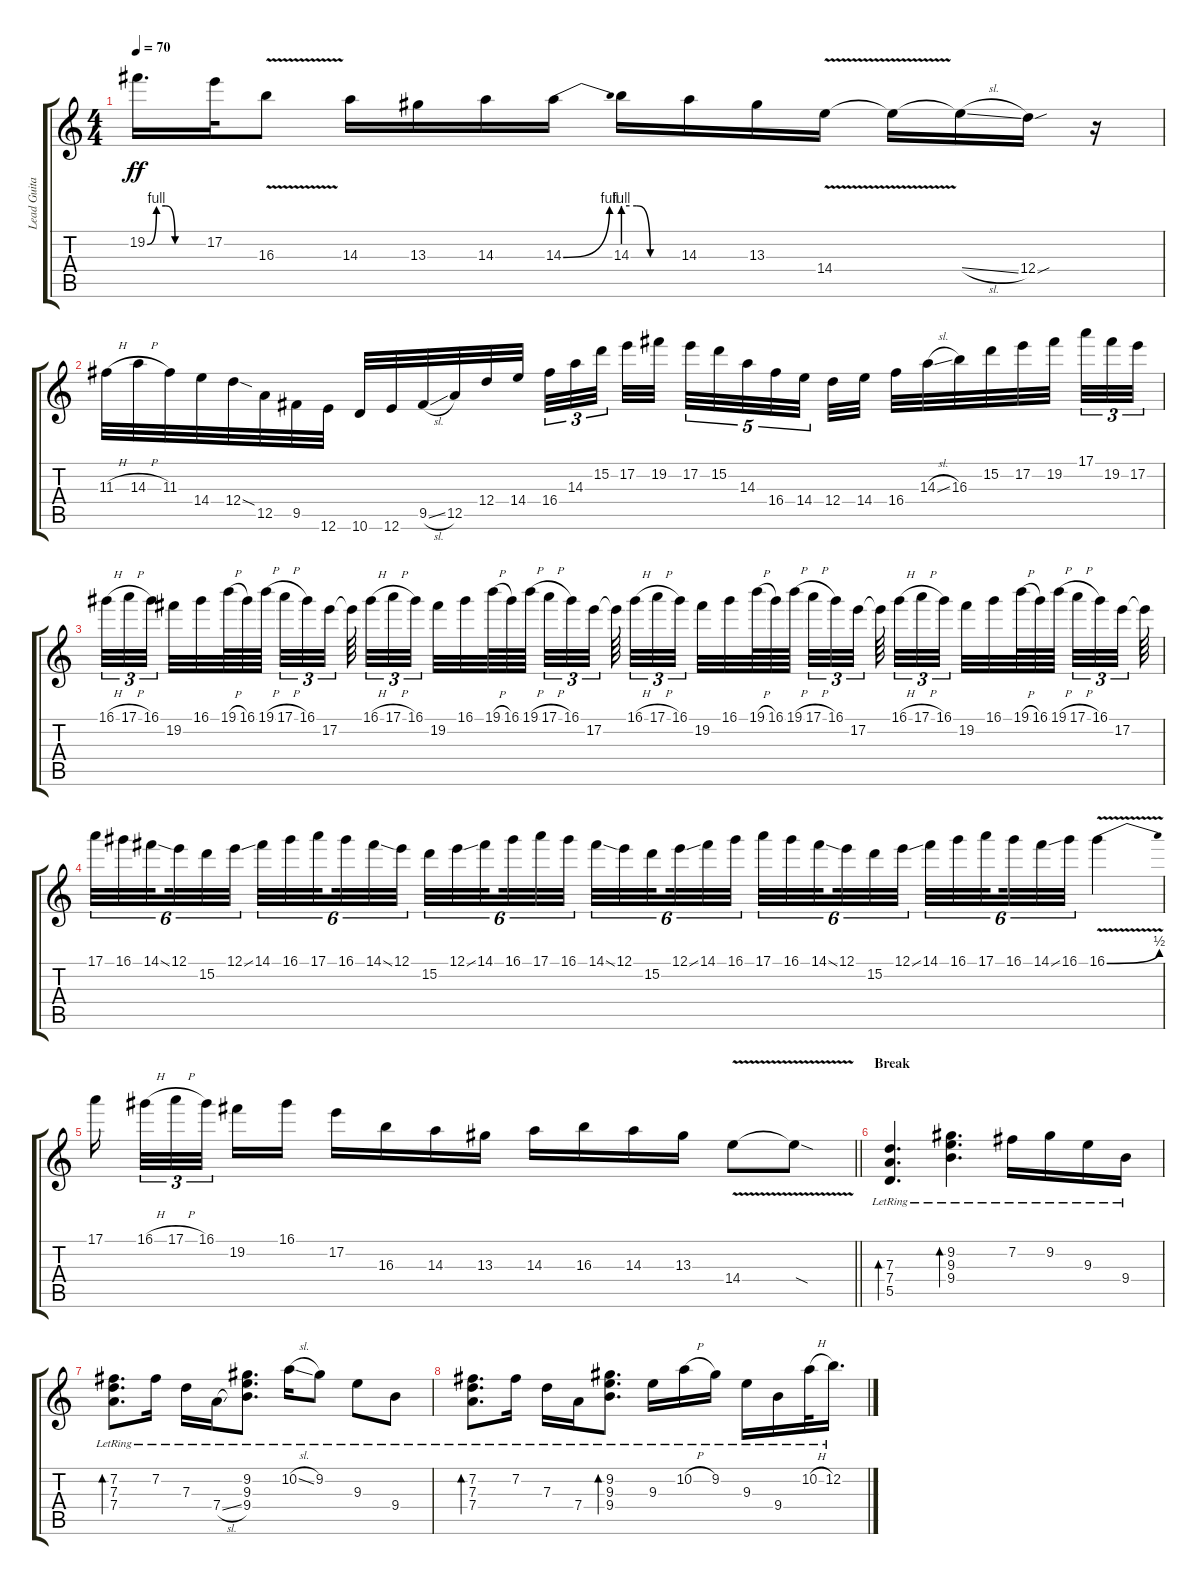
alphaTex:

\track ("Lead Guitar" "Lead Guita") {instrument overdrivenguitar}
\staff {score tabs}
\tuning (E4 B3 G3 D3 A2 E2) {hide}
\ts (4 4)
\tempo 70
\clef g2
\ks c
19.2{be (custom 0 0 10 4 20 4 30 0 60 0)}.16{d dy ff} 17.2.32 16.3{v}.8 14.3.16 13.3.16 14.3.16 14.3{be (bend 0 0 60 4)}.16 14.3{be (custom 0 4 15 4 30 0 60 0)}.16 14.3.16 13.3.16 14.4{v}.16 14.4{t}.16 14.4{sl t}.16 12.4{sou}.16 r.16 |
11.3{h}.32 14.3{h}.32 11.3.32 14.4.32 12.4{sod}.32 12.5.32 9.5.32 12.6.32 10.6.32 12.6.32 9.5{sl}.32 12.5.32 12.4.32 14.4.32{beam splitsecondary} 16.4.32{tu (3 2)} 14.3.32{tu (3 2)} 15.2.32{tu (3 2)} 17.2.32 19.2.32{beam splitsecondary} 17.2.32{tu (5 4)} 15.2.32{tu (5 4)} 14.3.32{tu (5 4)} 16.4.32{tu (5 4)} 14.4.32{tu (5 4) beam splitsecondary} 12.4.32 14.4.32 16.4.32 14.3{sl}.32 16.3.32 15.2.32 17.2.32 19.2.32{beam splitsecondary} 17.1.32{tu (3 2)} 19.2.32{tu (3 2)} 17.2.32{tu (3 2)} |
16.1{h}.32{tu (3 2)} 17.1{h}.32{tu (3 2)} 16.1.32{tu (3 2) beam splitsecondary} 19.2.32 16.1.32 19.1{h}.64 16.1.64 19.1{h}.64{beam splitsecondary} 17.1{h}.32{tu (3 2)} 16.1.32{tu (3 2)} 17.2.32{tu (3 2) beam splitsecondary} 17.2{t}.64 16.1{h}.32{tu (3 2)} 17.1{h}.32{tu (3 2)} 16.1.32{tu (3 2) beam splitsecondary} 19.2.32 16.1.32 19.1{h}.64 16.1.64 19.1{h}.64{beam splitsecondary} 17.1{h}.32{tu (3 2)} 16.1.32{tu (3 2)} 17.2.32{tu (3 2) beam splitsecondary} 17.2{t}.64 16.1{h}.32{tu (3 2)} 17.1{h}.32{tu (3 2)} 16.1.32{tu (3 2) beam splitsecondary} 19.2.32 16.1.32 19.1{h}.64 16.1.64 19.1{h}.64{beam splitsecondary} 17.1{h}.32{tu (3 2)} 16.1.32{tu (3 2)} 17.2.32{tu (3 2) beam splitsecondary} 17.2{t}.64 16.1{h}.32{tu (3 2)} 17.1{h}.32{tu (3 2)} 16.1.32{tu (3 2) beam splitsecondary} 19.2.32 16.1.32 19.1{h}.64 16.1.64 19.1{h}.64{beam splitsecondary} 17.1{h}.32{tu (3 2)} 16.1.32{tu (3 2)} 17.2.32{tu (3 2) beam splitsecondary} 17.2{t}.64 |
17.1.32{tu (6 4)} 16.1.32{tu (6 4)} 14.1{ss}.32{tu (6 4) beam splitsecondary} 12.1.32{tu (6 4)} 15.2.32{tu (6 4)} 12.1{ss}.32{tu (6 4) beam splitsecondary} 14.1.32{tu (6 4)} 16.1.32{tu (6 4)} 17.1.32{tu (6 4) beam splitsecondary} 16.1.32{tu (6 4)} 14.1{ss}.32{tu (6 4)} 12.1.32{tu (6 4)} 15.2.32{tu (6 4)} 12.1{ss}.32{tu (6 4)} 14.1.32{tu (6 4) beam splitsecondary} 16.1.32{tu (6 4)} 17.1.32{tu (6 4)} 16.1.32{tu (6 4) beam splitsecondary} 14.1{ss}.32{tu (6 4)} 12.1.32{tu (6 4)} 15.2.32{tu (6 4) beam splitsecondary} 12.1{ss}.32{tu (6 4)} 14.1.32{tu (6 4)} 16.1.32{tu (6 4)} 17.1.32{tu (6 4)} 16.1.32{tu (6 4)} 14.1{ss}.32{tu (6 4) beam splitsecondary} 12.1.32{tu (6 4)} 15.2.32{tu (6 4)} 12.1{ss}.32{tu (6 4) beam splitsecondary} 14.1.32{tu (6 4)} 16.1.32{tu (6 4)} 17.1.32{tu (6 4) beam splitsecondary} 16.1.32{tu (6 4)} 14.1{ss}.32{tu (6 4)} 16.1.32{tu (6 4)} 16.1{be (bend 0 0 60 2) v}.4 |
\barLineRight lightlight
17.1.16{beam splitsecondary} 16.1{h}.32{tu (3 2)} 17.1{h}.32{tu (3 2)} 16.1.32{tu (3 2) beam splitsecondary} 19.2.16 16.1.16 17.2.16 16.3.16 14.3.16 13.3.16 14.3.16 16.3.16 14.3.16 13.3.16 14.4{v}.8 14.4{sod t}.8 |
\section ("" "Break")
(7.3{lr} 7.4{lr} 5.5{lr}).4{d bd 60 instrument electricguitarclean} (9.2{lr} 9.3{lr} 9.4{lr}).4{d bd 60} 7.2{lr}.16 9.2{lr}.16 9.3{lr}.16 9.4{lr}.16 |
(7.2{lr} 7.3{lr} 7.4{lr}).8{d bd 60} 7.2{lr}.16 7.3{lr}.16 7.4{sl lr}.16 (9.2{lr} 9.3{lr} 9.4{lr}).8{d} 10.2{sl lr}.16 9.2{lr}.8 9.3{lr}.8 9.4{lr}.8 |
(7.2{lr} 7.3{lr} 7.4{lr}).8{d bd 60} 7.2{lr}.16 7.3{lr}.16 7.4{lr}.16 (9.2{lr} 9.3{lr} 9.4{lr}).8{d bd 60} 9.3{lr}.16 10.2{h lr}.16 9.2{lr}.16 9.3{lr}.16 9.4{lr}.16 10.2{h lr}.32 12.2{lr}.16{d}
